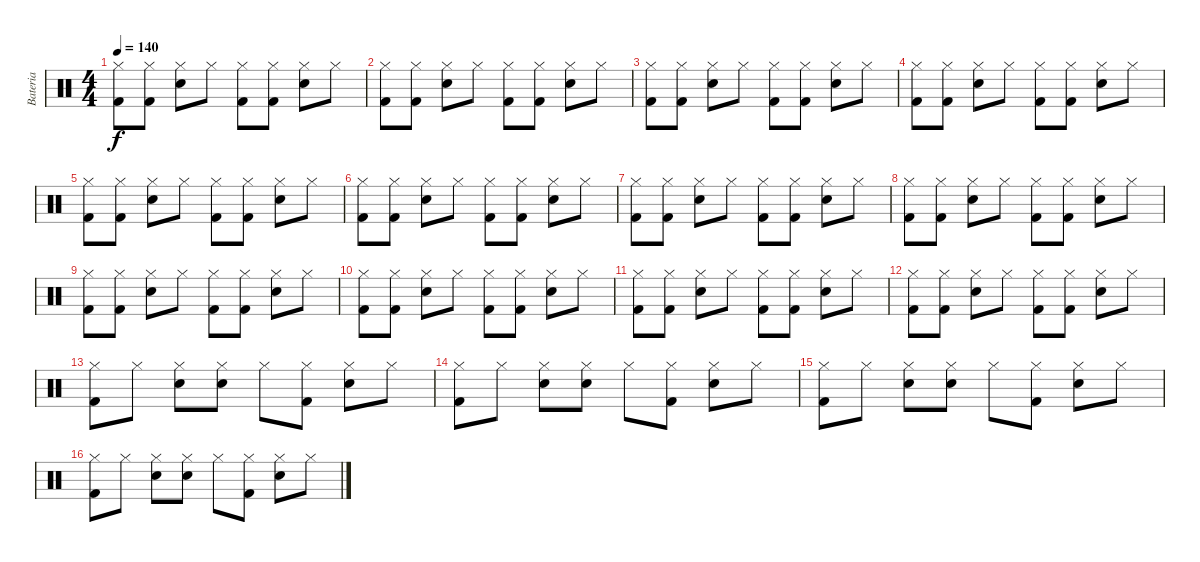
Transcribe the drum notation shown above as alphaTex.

\track ("Bateria" "Bateria") {instrument percussion}
\staff {score}
\articulation defaults
\ts (4 4)
\tempo 140
\clef neutral
\ks c
("Kick (hit) 2" "Hi-Hat (closed)").8{dy f} ("Kick (hit) 2" "Hi-Hat (closed)").8 ("Snare (hit) 2" "Hi-Hat (closed)").8 "Hi-Hat (closed)".8 ("Kick (hit) 2" "Hi-Hat (closed)").8 ("Kick (hit) 2" "Hi-Hat (closed)").8 ("Snare (hit) 2" "Hi-Hat (closed)").8 "Hi-Hat (closed)".8 |
("Kick (hit) 2" "Hi-Hat (closed)").8 ("Kick (hit) 2" "Hi-Hat (closed)").8 ("Snare (hit) 2" "Hi-Hat (closed)").8 "Hi-Hat (closed)".8 ("Kick (hit) 2" "Hi-Hat (closed)").8 ("Kick (hit) 2" "Hi-Hat (closed)").8 ("Snare (hit) 2" "Hi-Hat (closed)").8 "Hi-Hat (closed)".8 |
("Kick (hit) 2" "Hi-Hat (closed)").8 ("Kick (hit) 2" "Hi-Hat (closed)").8 ("Snare (hit) 2" "Hi-Hat (closed)").8 "Hi-Hat (closed)".8 ("Kick (hit) 2" "Hi-Hat (closed)").8 ("Kick (hit) 2" "Hi-Hat (closed)").8 ("Snare (hit) 2" "Hi-Hat (closed)").8 "Hi-Hat (closed)".8 |
("Kick (hit) 2" "Hi-Hat (closed)").8 ("Kick (hit) 2" "Hi-Hat (closed)").8 ("Snare (hit) 2" "Hi-Hat (closed)").8 "Hi-Hat (closed)".8 ("Kick (hit) 2" "Hi-Hat (closed)").8 ("Kick (hit) 2" "Hi-Hat (closed)").8 ("Snare (hit) 2" "Hi-Hat (closed)").8 "Hi-Hat (closed)".8 |
("Kick (hit) 2" "Hi-Hat (closed)").8 ("Kick (hit) 2" "Hi-Hat (closed)").8 ("Snare (hit) 2" "Hi-Hat (closed)").8 "Hi-Hat (closed)".8 ("Kick (hit) 2" "Hi-Hat (closed)").8 ("Kick (hit) 2" "Hi-Hat (closed)").8 ("Snare (hit) 2" "Hi-Hat (closed)").8 "Hi-Hat (closed)".8 |
("Kick (hit) 2" "Hi-Hat (closed)").8 ("Kick (hit) 2" "Hi-Hat (closed)").8 ("Snare (hit) 2" "Hi-Hat (closed)").8 "Hi-Hat (closed)".8 ("Kick (hit) 2" "Hi-Hat (closed)").8 ("Kick (hit) 2" "Hi-Hat (closed)").8 ("Snare (hit) 2" "Hi-Hat (closed)").8 "Hi-Hat (closed)".8 |
("Kick (hit) 2" "Hi-Hat (closed)").8 ("Kick (hit) 2" "Hi-Hat (closed)").8 ("Snare (hit) 2" "Hi-Hat (closed)").8 "Hi-Hat (closed)".8 ("Kick (hit) 2" "Hi-Hat (closed)").8 ("Kick (hit) 2" "Hi-Hat (closed)").8 ("Snare (hit) 2" "Hi-Hat (closed)").8 "Hi-Hat (closed)".8 |
("Kick (hit) 2" "Hi-Hat (closed)").8 ("Kick (hit) 2" "Hi-Hat (closed)").8 ("Snare (hit) 2" "Hi-Hat (closed)").8 "Hi-Hat (closed)".8 ("Kick (hit) 2" "Hi-Hat (closed)").8 ("Kick (hit) 2" "Hi-Hat (closed)").8 ("Snare (hit) 2" "Hi-Hat (closed)").8 "Hi-Hat (closed)".8 |
("Kick (hit) 2" "Hi-Hat (closed)").8 ("Kick (hit) 2" "Hi-Hat (closed)").8 ("Snare (hit) 2" "Hi-Hat (closed)").8 "Hi-Hat (closed)".8 ("Kick (hit) 2" "Hi-Hat (closed)").8 ("Kick (hit) 2" "Hi-Hat (closed)").8 ("Snare (hit) 2" "Hi-Hat (closed)").8 "Hi-Hat (closed)".8 |
("Kick (hit) 2" "Hi-Hat (closed)").8 ("Kick (hit) 2" "Hi-Hat (closed)").8 ("Snare (hit) 2" "Hi-Hat (closed)").8 "Hi-Hat (closed)".8 ("Kick (hit) 2" "Hi-Hat (closed)").8 ("Kick (hit) 2" "Hi-Hat (closed)").8 ("Snare (hit) 2" "Hi-Hat (closed)").8 "Hi-Hat (closed)".8 |
("Kick (hit) 2" "Hi-Hat (closed)").8 ("Kick (hit) 2" "Hi-Hat (closed)").8 ("Snare (hit) 2" "Hi-Hat (closed)").8 "Hi-Hat (closed)".8 ("Kick (hit) 2" "Hi-Hat (closed)").8 ("Kick (hit) 2" "Hi-Hat (closed)").8 ("Snare (hit) 2" "Hi-Hat (closed)").8 "Hi-Hat (closed)".8 |
("Kick (hit) 2" "Hi-Hat (closed)").8 ("Kick (hit) 2" "Hi-Hat (closed)").8 ("Snare (hit) 2" "Hi-Hat (closed)").8 "Hi-Hat (closed)".8 ("Kick (hit) 2" "Hi-Hat (closed)").8 ("Kick (hit) 2" "Hi-Hat (closed)").8 ("Snare (hit) 2" "Hi-Hat (closed)").8 "Hi-Hat (closed)".8 |
("Kick (hit) 2" "Hi-Hat (closed)").8 "Hi-Hat (closed)".8 ("Snare (hit) 2" "Hi-Hat (closed)").8 ("Snare (hit) 2" "Hi-Hat (closed)").8 "Hi-Hat (closed)".8 ("Kick (hit) 2" "Hi-Hat (closed)").8 ("Snare (hit) 2" "Hi-Hat (closed)").8 "Hi-Hat (closed)".8 |
("Kick (hit) 2" "Hi-Hat (closed)").8 "Hi-Hat (closed)".8 ("Snare (hit) 2" "Hi-Hat (closed)").8 ("Snare (hit) 2" "Hi-Hat (closed)").8 "Hi-Hat (closed)".8 ("Kick (hit) 2" "Hi-Hat (closed)").8 ("Snare (hit) 2" "Hi-Hat (closed)").8 "Hi-Hat (closed)".8 |
("Kick (hit) 2" "Hi-Hat (closed)").8 "Hi-Hat (closed)".8 ("Snare (hit) 2" "Hi-Hat (closed)").8 ("Snare (hit) 2" "Hi-Hat (closed)").8 "Hi-Hat (closed)".8 ("Kick (hit) 2" "Hi-Hat (closed)").8 ("Snare (hit) 2" "Hi-Hat (closed)").8 "Hi-Hat (closed)".8 |
("Kick (hit) 2" "Hi-Hat (closed)").8 "Hi-Hat (closed)".8 ("Snare (hit) 2" "Hi-Hat (closed)").8 ("Snare (hit) 2" "Hi-Hat (closed)").8 "Hi-Hat (closed)".8 ("Kick (hit) 2" "Hi-Hat (closed)").8 ("Snare (hit) 2" "Hi-Hat (closed)").8 "Hi-Hat (closed)".8
